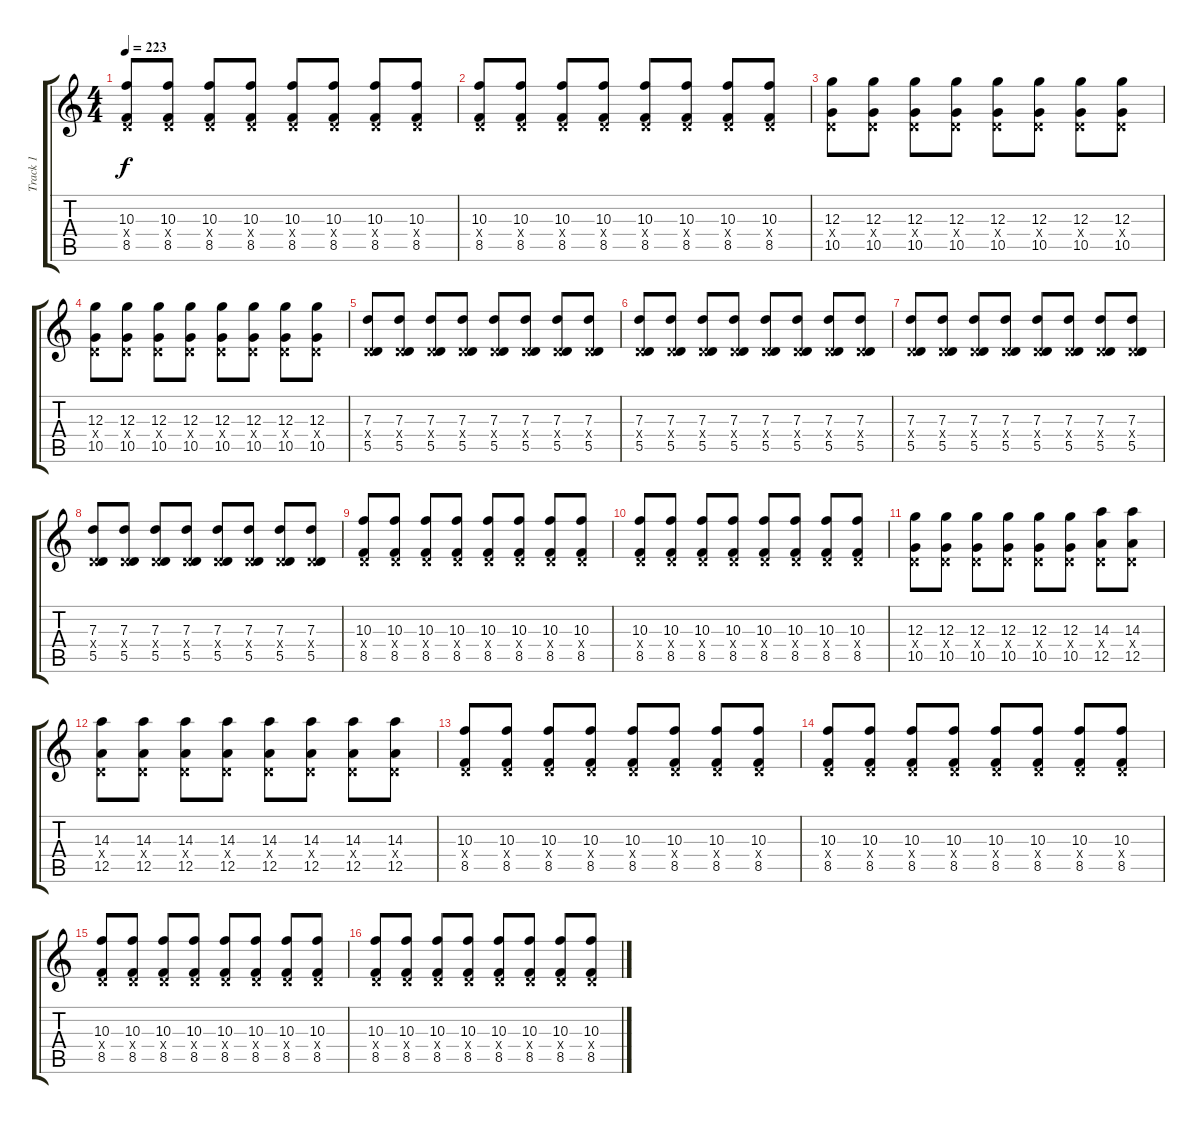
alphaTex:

\track ("Track 1" "Track 1") {instrument distortionguitar}
\staff {score tabs}
\tuning (E4 B3 G3 D3 A2 D2) {hide}
\ts (4 4)
\tempo 223
\clef g2
\ks c
(10.3 0.4{x} 8.5).8{dy f} (10.3 0.4{x} 8.5).8 (10.3 0.4{x} 8.5).8 (10.3 0.4{x} 8.5).8 (10.3 0.4{x} 8.5).8 (10.3 0.4{x} 8.5).8 (10.3 0.4{x} 8.5).8 (10.3 0.4{x} 8.5).8 |
(10.3 0.4{x} 8.5).8 (10.3 0.4{x} 8.5).8 (10.3 0.4{x} 8.5).8 (10.3 0.4{x} 8.5).8 (10.3 0.4{x} 8.5).8 (10.3 0.4{x} 8.5).8 (10.3 0.4{x} 8.5).8 (10.3 0.4{x} 8.5).8 |
(12.3 0.4{x} 10.5).8 (12.3 0.4{x} 10.5).8 (12.3 0.4{x} 10.5).8 (12.3 0.4{x} 10.5).8 (12.3 0.4{x} 10.5).8 (12.3 0.4{x} 10.5).8 (12.3 0.4{x} 10.5).8 (12.3 0.4{x} 10.5).8 |
(12.3 0.4{x} 10.5).8 (12.3 0.4{x} 10.5).8 (12.3 0.4{x} 10.5).8 (12.3 0.4{x} 10.5).8 (12.3 0.4{x} 10.5).8 (12.3 0.4{x} 10.5).8 (12.3 0.4{x} 10.5).8 (12.3 0.4{x} 10.5).8 |
(7.3 0.4{x} 5.5).8 (7.3 0.4{x} 5.5).8 (7.3 0.4{x} 5.5).8 (7.3 0.4{x} 5.5).8 (7.3 0.4{x} 5.5).8 (7.3 0.4{x} 5.5).8 (7.3 0.4{x} 5.5).8 (7.3 0.4{x} 5.5).8 |
(7.3 0.4{x} 5.5).8 (7.3 0.4{x} 5.5).8 (7.3 0.4{x} 5.5).8 (7.3 0.4{x} 5.5).8 (7.3 0.4{x} 5.5).8 (7.3 0.4{x} 5.5).8 (7.3 0.4{x} 5.5).8 (7.3 0.4{x} 5.5).8 |
(7.3 0.4{x} 5.5).8 (7.3 0.4{x} 5.5).8 (7.3 0.4{x} 5.5).8 (7.3 0.4{x} 5.5).8 (7.3 0.4{x} 5.5).8 (7.3 0.4{x} 5.5).8 (7.3 0.4{x} 5.5).8 (7.3 0.4{x} 5.5).8 |
(7.3 0.4{x} 5.5).8 (7.3 0.4{x} 5.5).8 (7.3 0.4{x} 5.5).8 (7.3 0.4{x} 5.5).8 (7.3 0.4{x} 5.5).8 (7.3 0.4{x} 5.5).8 (7.3 0.4{x} 5.5).8 (7.3 0.4{x} 5.5).8 |
(10.3 0.4{x} 8.5).8 (10.3 0.4{x} 8.5).8 (10.3 0.4{x} 8.5).8 (10.3 0.4{x} 8.5).8 (10.3 0.4{x} 8.5).8 (10.3 0.4{x} 8.5).8 (10.3 0.4{x} 8.5).8 (10.3 0.4{x} 8.5).8 |
(10.3 0.4{x} 8.5).8 (10.3 0.4{x} 8.5).8 (10.3 0.4{x} 8.5).8 (10.3 0.4{x} 8.5).8 (10.3 0.4{x} 8.5).8 (10.3 0.4{x} 8.5).8 (10.3 0.4{x} 8.5).8 (10.3 0.4{x} 8.5).8 |
(12.3 0.4{x} 10.5).8 (12.3 0.4{x} 10.5).8 (12.3 0.4{x} 10.5).8 (12.3 0.4{x} 10.5).8 (12.3 0.4{x} 10.5).8 (12.3 0.4{x} 10.5).8 (14.3 0.4{x} 12.5).8 (14.3 0.4{x} 12.5).8 |
(14.3 0.4{x} 12.5).8 (14.3 0.4{x} 12.5).8 (14.3 0.4{x} 12.5).8 (14.3 0.4{x} 12.5).8 (14.3 0.4{x} 12.5).8 (14.3 0.4{x} 12.5).8 (14.3 0.4{x} 12.5).8 (14.3 0.4{x} 12.5).8 |
(10.3 0.4{x} 8.5).8 (10.3 0.4{x} 8.5).8 (10.3 0.4{x} 8.5).8 (10.3 0.4{x} 8.5).8 (10.3 0.4{x} 8.5).8 (10.3 0.4{x} 8.5).8 (10.3 0.4{x} 8.5).8 (10.3 0.4{x} 8.5).8 |
(10.3 0.4{x} 8.5).8 (10.3 0.4{x} 8.5).8 (10.3 0.4{x} 8.5).8 (10.3 0.4{x} 8.5).8 (10.3 0.4{x} 8.5).8 (10.3 0.4{x} 8.5).8 (10.3 0.4{x} 8.5).8 (10.3 0.4{x} 8.5).8 |
(10.3 0.4{x} 8.5).8 (10.3 0.4{x} 8.5).8 (10.3 0.4{x} 8.5).8 (10.3 0.4{x} 8.5).8 (10.3 0.4{x} 8.5).8 (10.3 0.4{x} 8.5).8 (10.3 0.4{x} 8.5).8 (10.3 0.4{x} 8.5).8 |
(10.3 0.4{x} 8.5).8 (10.3 0.4{x} 8.5).8 (10.3 0.4{x} 8.5).8 (10.3 0.4{x} 8.5).8 (10.3 0.4{x} 8.5).8 (10.3 0.4{x} 8.5).8 (10.3 0.4{x} 8.5).8 (10.3 0.4{x} 8.5).8
